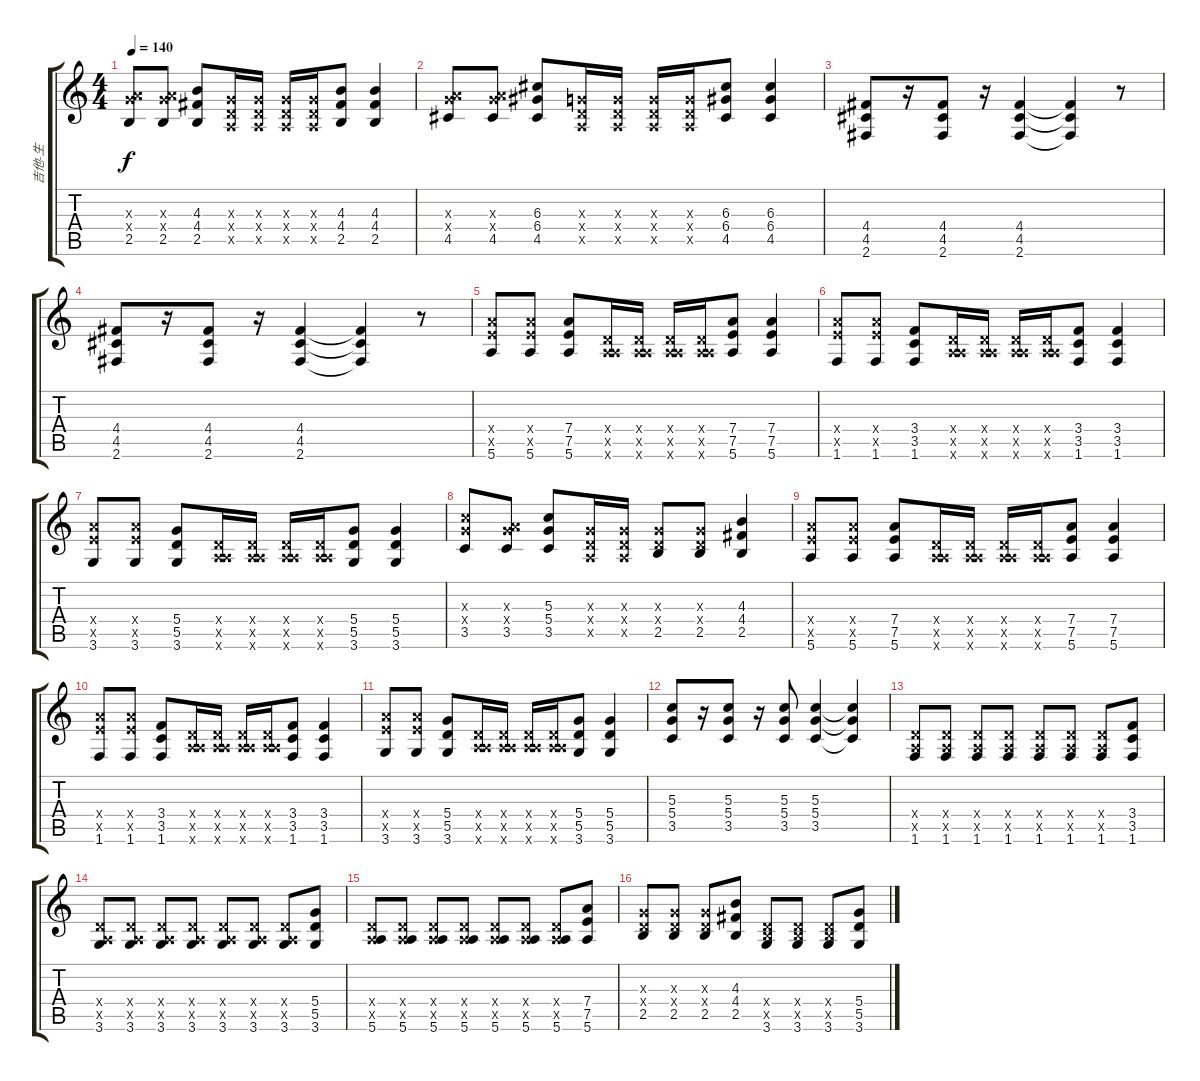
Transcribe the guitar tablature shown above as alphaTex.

\track ("吉他-生" "吉他-生") {instrument distortionguitar}
\staff {score tabs}
\tuning (E4 B3 G3 D3 A2 E2) {hide}
\ts (4 4)
\tempo 140
\clef g2
\ks c
(0.3{x} 7.4{x} 2.5).8{dy f} (0.3{x} 7.4{x} 2.5).8 (4.3 4.4 2.5).8 (0.3{x} 0.4{x} 0.5{x}).16 (0.3{x} 0.4{x} 0.5{x}).16 (0.3{x} 0.4{x} 0.5{x}).16 (0.3{x} 0.4{x} 0.5{x}).16 (4.3 4.4 2.5).8 (4.3 4.4 2.5).4 |
(0.3{x} 7.4{x} 4.5).8 (0.3{x} 7.4{x} 4.5).8 (6.3 6.4 4.5).8 (0.3{x} 0.4{x} 0.5{x}).16 (0.3{x} 0.4{x} 0.5{x}).16 (0.3{x} 0.4{x} 0.5{x}).16 (0.3{x} 0.4{x} 0.5{x}).16 (6.3 6.4 4.5).8 (6.3 6.4 4.5).4 |
(4.4 4.5 2.6).8 r.16 (4.4 4.5 2.6).8 r.16 (4.4 4.5 2.6).4 (4.4{t} 4.5{t} 2.6{t}).4 r.8 |
(4.4 4.5 2.6).8 r.16 (4.4 4.5 2.6).8 r.16 (4.4 4.5 2.6).4 (4.4{t} 4.5{t} 2.6{t}).4 r.8 |
(7.4{x} 7.5{x} 5.6).8 (7.4{x} 7.5{x} 5.6).8 (7.4 7.5 5.6).8 (0.4{x} 0.5{x} 5.6{x}).16 (0.4{x} 0.5{x} 5.6{x}).16 (0.4{x} 0.5{x} 5.6{x}).16 (0.4{x} 0.5{x} 5.6{x}).16 (7.4 7.5 5.6).8 (7.4 7.5 5.6).4 |
(7.4{x} 7.5{x} 1.6).8 (7.4{x} 7.5{x} 1.6).8 (3.4 3.5 1.6).8 (0.4{x} 0.5{x} 5.6{x}).16 (0.4{x} 0.5{x} 5.6{x}).16 (0.4{x} 0.5{x} 5.6{x}).16 (0.4{x} 0.5{x} 5.6{x}).16 (3.4 3.5 1.6).8 (3.4 3.5 1.6).4 |
(7.4{x} 7.5{x} 3.6).8 (7.4{x} 7.5{x} 3.6).8 (5.4 5.5 3.6).8 (0.4{x} 0.5{x} 5.6{x}).16 (0.4{x} 0.5{x} 5.6{x}).16 (0.4{x} 0.5{x} 5.6{x}).16 (0.4{x} 0.5{x} 5.6{x}).16 (5.4 5.5 3.6).8 (5.4 5.5 3.6).4 |
(5.3{x} 5.4{x} 3.5).8 (0.3{x} 7.4{x} 3.5).8 (5.3 5.4 3.5).8 (0.3{x} 0.4{x} 0.5{x}).16 (0.3{x} 0.4{x} 0.5{x}).16 (0.3{x} 0.4{x} 2.5).8 (0.3{x} 0.4{x} 2.5).8 (4.3 4.4 2.5).4 |
(7.4{x} 7.5{x} 5.6).8 (7.4{x} 7.5{x} 5.6).8 (7.4 7.5 5.6).8 (0.4{x} 0.5{x} 5.6{x}).16 (0.4{x} 0.5{x} 5.6{x}).16 (0.4{x} 0.5{x} 5.6{x}).16 (0.4{x} 0.5{x} 5.6{x}).16 (7.4 7.5 5.6).8 (7.4 7.5 5.6).4 |
(7.4{x} 7.5{x} 1.6).8 (7.4{x} 7.5{x} 1.6).8 (3.4 3.5 1.6).8 (0.4{x} 0.5{x} 5.6{x}).16 (0.4{x} 0.5{x} 5.6{x}).16 (0.4{x} 0.5{x} 5.6{x}).16 (0.4{x} 0.5{x} 5.6{x}).16 (3.4 3.5 1.6).8 (3.4 3.5 1.6).4 |
(7.4{x} 7.5{x} 3.6).8 (7.4{x} 7.5{x} 3.6).8 (5.4 5.5 3.6).8 (0.4{x} 0.5{x} 5.6{x}).16 (0.4{x} 0.5{x} 5.6{x}).16 (0.4{x} 0.5{x} 5.6{x}).16 (0.4{x} 0.5{x} 5.6{x}).16 (5.4 5.5 3.6).8 (5.4 5.5 3.6).4 |
(5.3 5.4 3.5).8 r.16 (5.3 5.4 3.5).8 r.16 (5.3 5.4 3.5).8 (5.3 5.4 3.5).4 (5.3{t} 5.4{t} 3.5{t}).4 |
(0.4{x} 0.5{x} 1.6).8 (0.4{x} 0.5{x} 1.6).8 (0.4{x} 0.5{x} 1.6).8 (0.4{x} 0.5{x} 1.6).8 (0.4{x} 0.5{x} 1.6).8 (0.4{x} 0.5{x} 1.6).8 (0.4{x} 0.5{x} 1.6).8 (3.4 3.5 1.6).8 |
(0.4{x} 0.5{x} 3.6).8 (0.4{x} 0.5{x} 3.6).8 (0.4{x} 0.5{x} 3.6).8 (0.4{x} 0.5{x} 3.6).8 (0.4{x} 0.5{x} 3.6).8 (0.4{x} 0.5{x} 3.6).8 (0.4{x} 0.5{x} 3.6).8 (5.4 5.5 3.6).8 |
(0.4{x} 0.5{x} 5.6).8 (0.4{x} 0.5{x} 5.6).8 (0.4{x} 0.5{x} 5.6).8 (0.4{x} 0.5{x} 5.6).8 (0.4{x} 0.5{x} 5.6).8 (0.4{x} 0.5{x} 5.6).8 (0.4{x} 0.5{x} 5.6).8 (7.4 7.5 5.6).8 |
(0.3{x} 0.4{x} 2.5).8 (0.3{x} 0.4{x} 2.5).8 (0.3{x} 0.4{x} 2.5).8 (4.3 4.4 2.5).8 (0.4{x} 2.5{x} 3.6).8 (0.4{x} 2.5{x} 3.6).8 (0.4{x} 2.5{x} 3.6).8 (5.4 5.5 3.6).8
